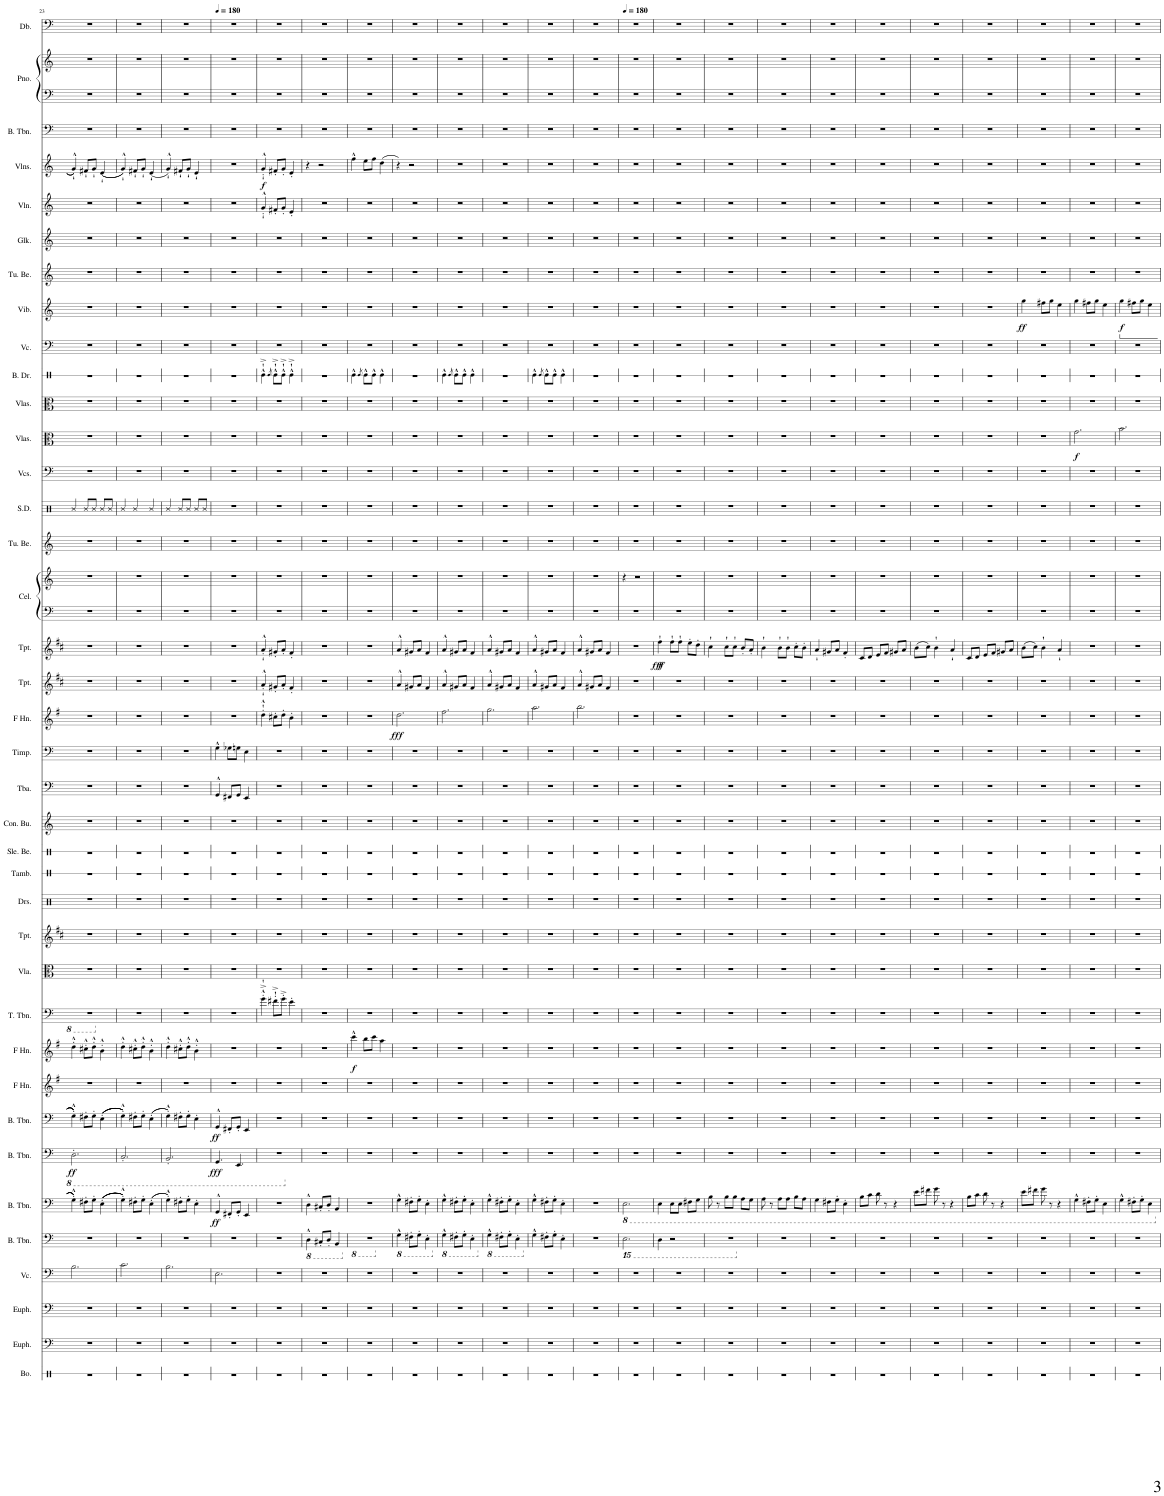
**kern	**kern	**kern	**kern	**kern	**kern	**dynam	**kern	**dynam	**kern	**dynam	**kern	**kern	**dynam	**kern	**kern	**kern	**kern	**kern	**kern	**kern	**kern	**kern	**kern	**dynam	**kern	**kern	**dynam	**kern	**kern	**kern	**kern	**kern	**kern	**dynam	**kern	**kern	**kern	**kern	**dynam	**kern	**kern	**kern	**kern	**dynam	**kern	**kern	**kern	**kern
*part38	*part37	*part36	*part35	*part34	*part33	*part33	*part32	*part32	*part31	*part31	*part30	*part29	*part29	*part28	*part27	*part26	*part25	*part24	*part23	*part22	*part21	*part20	*part19	*part19	*part18	*part17	*part17	*part16	*part16	*part15	*part14	*part13	*part12	*part12	*part11	*part10	*part9	*part8	*part8	*part7	*part6	*part5	*part4	*part4	*part3	*part2	*part2	*part1
*staff40	*staff39	*staff38	*staff37	*staff36	*staff35	*staff35	*staff34	*staff34	*staff33	*staff33	*staff32	*staff31	*staff31	*staff30	*staff29	*staff28	*staff27	*staff26	*staff25	*staff24	*staff23	*staff22	*staff21	*staff21	*staff20	*staff19	*staff19	*staff18	*staff17	*staff16	*staff15	*staff14	*staff13	*staff13	*staff12	*staff11	*staff10	*staff9	*staff9	*staff8	*staff7	*staff6	*staff5	*staff5	*staff4	*staff3	*staff2	*staff1
*I"Bongos	*I"Euphonium	*I"Euphonium	*I"Violoncello	*I"Bass Trombone	*I"Bass Trombone	*	*I"Bass Trombone	*	*I"Bass Trombone	*	*I"Horn in F	*I"Horn in F	*	*I"Tenor Trombone	*I"Viola	*I"Trumpet	*I"Drumset	*I"Tambourine	*I"Sleigh Bells	*I"Contrabass Bugle	*I"Tuba	*I"Timpani	*I"Horn in F	*	*I"Trumpet	*I"Trumpet	*	*I"Celesta	*	*I"Tubular Bells	*I"Snare Drum	*I"Violoncellos	*I"Violas	*	*I"Violas	*I"Bass Drum	*I"Violoncello	*I"Vibraphone	*	*I"Tubular Bells	*I"Glockenspiel	*I"Violin	*I"Violins	*	*I"Bass Trombone	*I"Grand Piano	*	*I"Double Bass
*I'Bo.	*I'Euph.	*I'Euph.	*I'Vc.	*I'B. Tbn.	*I'B. Tbn.	*	*I'B. Tbn.	*	*I'B. Tbn.	*	*	*	*	*I'T. Tbn.	*I'Vla.	*I'Tpt.	*I'Drs.	*I'Tamb.	*I'Sle. Be.	*I'Con. Bu.	*I'Tba.	*I'Timp.	*	*	*I'Tpt.	*I'Tpt.	*	*I'Cel.	*	*I'Tu. Be.	*I'S.D.	*I'Vcs.	*I'Vlas.	*	*I'Vlas.	*I'B. Dr.	*I'Vc.	*I'Vib.	*	*I'Tu. Be.	*I'Glk.	*I'Vln.	*I'Vlns.	*	*I'B. Tbn.	*I'Pno.	*	*I'Db.
!!LO:PB:g=z
*clefX	*clefF4	*clefF4	*clefF4	*clefF4	*clefF4	*	*clefF4	*	*clefF4	*	*clefG2	*clefG2	*	*clefF4	*clefC3	*clefG2	*clefX	*clefX	*clefX	*clefG2	*clefF4	*clefF4	*clefG2	*	*clefG2	*clefG2	*	*clefF4	*clefG2	*clefG2	*clefX	*clefF4	*clefC3	*	*clefC3	*clefX	*clefF4	*clefG2	*	*clefG2	*clefG2	*clefG2	*clefG2	*	*clefF4	*clefF4	*clefG2	*clefF4
*	*	*	*	*	*	*	*	*	*	*	*Trd4c7	*Trd4c7	*	*	*	*Trd1c2	*	*	*	*Trd14c24	*	*	*Trd4c7	*	*Trd1c2	*Trd1c2	*	*Trd-7c-12	*Trd-7c-12	*	*	*	*	*	*	*	*	*	*	*	*Trd-14c-24	*	*	*	*	*	*	*Trd7c12
*k[]	*k[]	*k[]	*k[]	*k[]	*k[]	*	*k[]	*	*k[]	*	*k[f#]	*k[f#]	*	*k[]	*k[]	*k[f#c#]	*k[]	*k[]	*k[]	*k[]	*k[]	*k[]	*k[f#]	*	*k[f#c#]	*k[f#c#]	*	*k[]	*k[]	*k[]	*k[]	*k[]	*k[]	*	*k[]	*k[]	*k[]	*k[]	*	*k[]	*k[]	*k[]	*k[]	*	*k[]	*k[]	*k[]	*k[]
*M3/4	*M3/4	*M3/4	*M3/4	*M3/4	*M3/4	*	*M3/4	*	*M3/4	*	*M3/4	*M3/4	*	*M3/4	*M3/4	*M3/4	*M3/4	*M3/4	*M3/4	*M3/4	*M3/4	*M3/4	*M3/4	*	*M3/4	*M3/4	*	*M3/4	*M3/4	*M3/4	*M3/4	*M3/4	*M3/4	*	*M3/4	*M3/4	*M3/4	*M3/4	*	*M3/4	*M3/4	*M3/4	*M3/4	*	*M3/4	*M3/4	*M3/4	*M3/4
=23	=23	=23	=23	=23	=23	=23	=23	=23	=23	=23	=23	=23	=23	=23	=23	=23	=23	=23	=23	=23	=23	=23	=23	=23	=23	=23	=23	=23	=23	=23	=23	=23	=23	=23	=23	=23	=23	=23	=23	=23	=23	=23	=23	=23	=23	=23	=23	=23
!	!	!	!	!	!	!	!	!LO:DY:b	!	!	!	!	!	!	!	!	!	!	!	!	!	!	!	!	!	!	!	!	!	!	!	!	!	!	!	!	!	!	!	!	!	!	!	!	!	!	!	!
2.r	2.r	2.r	2.B\	2.r	4G'^^\	.	2.D'\	ff	4G'^^\	.	2.r	4dd'^^\	.	2.r	2.r	2.r	2.r	2.r	2.r	2.r	2.r	2.r	2.r	.	2.r	2.r	.	2.r	2.r	2.r	4R/	2.r	2.r	.	2.r	2.r	2.r	2.r	.	2.r	2.r	2.r	4g^^`/	.	2.r	2.r	2.r	2.r
.	.	.	.	.	8F#X'\L	.	.	.	8F#X'\L	.	.	8cc#X'^^\L	.	.	.	.	.	.	.	.	.	.	.	.	.	.	.	.	.	.	8R/L	.	.	.	.	.	.	.	.	.	.	.	8f#X`/L	.	.	.	.	.
.	.	.	.	.	8G'\J	.	.	.	8G'\J	.	.	8dd'^^\J	.	.	.	.	.	.	.	.	.	.	.	.	.	.	.	.	.	.	8R/J	.	.	.	.	.	.	.	.	.	.	.	8g`/J	.	.	.	.	.
.	.	.	.	.	((((4E'\	.	.	.	((((4E'\	.	.	4b'^^\	.	.	.	.	.	.	.	.	.	.	.	.	.	.	.	.	.	.	8R/L	.	.	.	.	.	.	.	.	.	.	.	((4e`/	.	.	.	.	.
.	.	.	.	.	.	.	.	.	.	.	.	.	.	.	.	.	.	.	.	.	.	.	.	.	.	.	.	.	.	.	8R/J	.	.	.	.	.	.	.	.	.	.	.	.	.	.	.	.	.
=24	=24	=24	=24	=24	=24	=24	=24	=24	=24	=24	=24	=24	=24	=24	=24	=24	=24	=24	=24	=24	=24	=24	=24	=24	=24	=24	=24	=24	=24	=24	=24	=24	=24	=24	=24	=24	=24	=24	=24	=24	=24	=24	=24	=24	=24	=24	=24	=24
2.r	2.r	2.r	2.c\	2.r	4G'^^\))))	.	2.C'/	.	4G'^^\))))	.	2.r	4dd'^^\	.	2.r	2.r	2.r	2.r	2.r	2.r	2.r	2.r	2.r	2.r	.	2.r	2.r	.	2.r	2.r	2.r	4R/	2.r	2.r	.	2.r	2.r	2.r	2.r	.	2.r	2.r	2.r	4g^^`/))	.	2.r	2.r	2.r	2.r
.	.	.	.	.	8F#X'\L	.	.	.	8F#X'\L	.	.	8cc#X'^^\L	.	.	.	.	.	.	.	.	.	.	.	.	.	.	.	.	.	.	4R/	.	.	.	.	.	.	.	.	.	.	.	8f#X`/L	.	.	.	.	.
.	.	.	.	.	8G'\J	.	.	.	8G'\J	.	.	8dd'^^\J	.	.	.	.	.	.	.	.	.	.	.	.	.	.	.	.	.	.	.	.	.	.	.	.	.	.	.	.	.	.	8g`/J	.	.	.	.	.
.	.	.	.	.	((4E'\	.	.	.	((4E'\	.	.	4b'^^\	.	.	.	.	.	.	.	.	.	.	.	.	.	.	.	.	.	.	4R/	.	.	.	.	.	.	.	.	.	.	.	(4e`/	.	.	.	.	.
=25	=25	=25	=25	=25	=25	=25	=25	=25	=25	=25	=25	=25	=25	=25	=25	=25	=25	=25	=25	=25	=25	=25	=25	=25	=25	=25	=25	=25	=25	=25	=25	=25	=25	=25	=25	=25	=25	=25	=25	=25	=25	=25	=25	=25	=25	=25	=25	=25
2.r	2.r	2.r	2.B\	2.r	4G'^^\))	.	2.BB'/	.	4G'^^\))	.	2.r	4dd'^^\	.	2.r	2.r	2.r	2.r	2.r	2.r	2.r	2.r	2.r	2.r	.	2.r	2.r	.	2.r	2.r	2.r	4R/	2.r	2.r	.	2.r	2.r	2.r	2.r	.	2.r	2.r	2.r	4g^^`/)	.	2.r	2.r	2.r	2.r
.	.	.	.	.	8F#X'\L	.	.	.	8F#X'\L	.	.	8cc#X'^^\L	.	.	.	.	.	.	.	.	.	.	.	.	.	.	.	.	.	.	8R/L	.	.	.	.	.	.	.	.	.	.	.	8f#X`/L	.	.	.	.	.
.	.	.	.	.	8G'\J	.	.	.	8G'\J	.	.	8dd'^^\J	.	.	.	.	.	.	.	.	.	.	.	.	.	.	.	.	.	.	8R/J	.	.	.	.	.	.	.	.	.	.	.	8g`/J	.	.	.	.	.
.	.	.	.	.	4E'\	.	.	.	4E'\	.	.	4b'^^\	.	.	.	.	.	.	.	.	.	.	.	.	.	.	.	.	.	.	8R/L	.	.	.	.	.	.	.	.	.	.	.	4e`/	.	.	.	.	.
.	.	.	.	.	.	.	.	.	.	.	.	.	.	.	.	.	.	.	.	.	.	.	.	.	.	.	.	.	.	.	8R/J	.	.	.	.	.	.	.	.	.	.	.	.	.	.	.	.	.
=26	=26	=26	=26	=26	=26	=26	=26	=26	=26	=26	=26	=26	=26	=26	=26	=26	=26	=26	=26	=26	=26	=26	=26	=26	=26	=26	=26	=26	=26	=26	=26	=26	=26	=26	=26	=26	=26	=26	=26	=26	=26	=26	=26	=26	=26	=26	=26	=26
*	*	*	*	*	*	*	*	*	*	*	*	*	*	*	*	*	*	*	*	*	*	*	*	*	*	*	*	*	*	*	*	*	*	*	*	*	*	*	*	*	*	*	*	*	*	*	*	*MM180
!	!	!	!	!	!	!LO:DY:b	!	!LO:DY:b	!	!LO:DY:b	!	!	!	!	!	!	!	!	!	!	!	!	!	!	!	!	!	!	!	!	!	!	!	!	!	!	!	!	!	!	!	!	!	!	!	!	!	!
2.r	2.r	2.r	2.E\	2.r	4GG^^/	ff	4.GG/	fff	4GG^^/	ff	2.r	2.r	.	2.r	2.r	2.r	2.r	2.r	2.r	2.r	4GG^^/	4G^^\	2.r	.	2.r	2.r	.	2.r	2.r	2.r	2.r	2.r	2.r	.	2.r	2.r	2.r	2.r	.	2.r	2.r	2.r	2.r	.	2.r	2.r	2.r	2.r
.	.	.	.	.	8FF#X'/L	.	.	.	8FF#X'/L	.	.	.	.	.	.	.	.	.	.	.	8FF#X/L	8G-X\L	.	.	.	.	.	.	.	.	.	.	.	.	.	.	.	.	.	.	.	.	.	.	.	.	.	.
.	.	.	.	.	8GG'/J	.	4.EE/	.	8GG'/J	.	.	.	.	.	.	.	.	.	.	.	8GG/J	8Gn\J	.	.	.	.	.	.	.	.	.	.	.	.	.	.	.	.	.	.	.	.	.	.	.	.	.	.
.	.	.	.	.	4EE/	.	.	.	4EE/	.	.	.	.	.	.	.	.	.	.	.	4EE/	4E\	.	.	.	.	.	.	.	.	.	.	.	.	.	.	.	.	.	.	.	.	.	.	.	.	.	.
=27	=27	=27	=27	=27	=27	=27	=27	=27	=27	=27	=27	=27	=27	=27	=27	=27	=27	=27	=27	=27	=27	=27	=27	=27	=27	=27	=27	=27	=27	=27	=27	=27	=27	=27	=27	=27	=27	=27	=27	=27	=27	=27	=27	=27	=27	=27	=27	=27
!	!	!	!	!	!	!	!	!	!	!	!	!	!	!	!	!	!	!	!	!	!	!	!	!	!	!	!	!	!	!	!	!	!	!	!	!	!	!	!	!	!	!	!	!LO:DY:b	!	!	!	!
2.r	2.r	2.r	2.r	2.r	2.r	.	2.r	.	2.r	.	2.r	2.r	.	4g'^^^`\	2.r	2.r	2.r	2.r	2.r	2.r	2.r	2.r	4dd'`^^\	.	4a'`^^/	4a'`^^/	.	2.r	2.r	2.r	2.r	2.r	2.r	.	2.r	4Re^^`^\	2.r	2.r	.	2.r	2.r	4g'`^^/	4g'`^^/	f	2.r	2.r	2.r	2.r
.	.	.	.	.	.	.	.	.	.	.	.	.	.	.	.	.	.	.	.	.	.	.	.	.	.	.	.	.	.	.	.	.	.	.	.	8qRe/	.	.	.	.	.	.	.	.	.	.	.	.
.	.	.	.	.	.	.	.	.	.	.	.	.	.	8f#X'`^\L	.	.	.	.	.	.	.	.	8cc#X'\L	.	8g#X'/L	8g#X'/L	.	.	.	.	.	.	.	.	.	8Re^^`^\L	.	.	.	.	.	8f#X'/L	8f#X'/L	.	.	.	.	.
.	.	.	.	.	.	.	.	.	.	.	.	.	.	8g'^\J	.	.	.	.	.	.	.	.	8dd'\J	.	8a'/J	8a'/J	.	.	.	.	.	.	.	.	.	8Re^^`^\J	.	.	.	.	.	8g'/J	8g'/J	.	.	.	.	.
.	.	.	.	.	.	.	.	.	.	.	.	.	.	4e'\	.	.	.	.	.	.	.	.	4b'\	.	4f#'/	4f#'/	.	.	.	.	.	.	.	.	.	4Re^^`^\	.	.	.	.	.	4e'/	4e'/	.	.	.	.	.
=28	=28	=28	=28	=28	=28	=28	=28	=28	=28	=28	=28	=28	=28	=28	=28	=28	=28	=28	=28	=28	=28	=28	=28	=28	=28	=28	=28	=28	=28	=28	=28	=28	=28	=28	=28	=28	=28	=28	=28	=28	=28	=28	=28	=28	=28	=28	=28	=28
*	*	*	*	*8ba	*	*	*	*	*	*	*	*	*	*	*	*	*	*	*	*	*	*	*	*	*	*	*	*	*	*	*	*	*	*	*	*	*	*	*	*	*	*	*	*	*	*	*	*
2.r	2.r	2.r	2.r	4DD^^\	4D^^\	.	2.r	.	2.r	.	2.r	2.r	.	2.r	2.r	2.r	2.r	2.r	2.r	2.r	2.r	2.r	2.r	.	2.r	2.r	.	2.r	2.r	2.r	2.r	2.r	2.r	.	2.r	2.r	2.r	2.r	.	2.r	2.r	2.r	4r	.	2.r	2.r	2.r	2.r
.	.	.	.	8CC#X'/L	8C#X'/L	.	.	.	.	.	.	.	.	.	.	.	.	.	.	.	.	.	.	.	.	.	.	.	.	.	.	.	.	.	.	.	.	.	.	.	.	.	2r	.	.	.	.	.
.	.	.	.	8DD'/J	8D'/J	.	.	.	.	.	.	.	.	.	.	.	.	.	.	.	.	.	.	.	.	.	.	.	.	.	.	.	.	.	.	.	.	.	.	.	.	.	.	.	.	.	.	.
.	.	.	.	4BBB/	4BB/	.	.	.	.	.	.	.	.	.	.	.	.	.	.	.	.	.	.	.	.	.	.	.	.	.	.	.	.	.	.	.	.	.	.	.	.	.	.	.	.	.	.	.
=29	=29	=29	=29	=29	=29	=29	=29	=29	=29	=29	=29	=29	=29	=29	=29	=29	=29	=29	=29	=29	=29	=29	=29	=29	=29	=29	=29	=29	=29	=29	=29	=29	=29	=29	=29	=29	=29	=29	=29	=29	=29	=29	=29	=29	=29	=29	=29	=29
*	*	*	*	*X8ba	*	*	*	*	*	*	*	*	*	*	*	*	*	*	*	*	*	*	*	*	*	*	*	*	*	*	*	*	*	*	*	*	*	*	*	*	*	*	*	*	*	*	*	*
*	*	*	*	*8ba	*	*	*	*	*	*	*	*	*	*	*	*	*	*	*	*	*	*	*	*	*	*	*	*	*	*	*	*	*	*	*	*	*	*	*	*	*	*	*	*	*	*	*	*
!	!	!	!	!	!	!	!	!	!	!	!	!	!LO:DY:b	!	!	!	!	!	!	!	!	!	!	!	!	!	!	!	!	!	!	!	!	!	!	!	!	!	!	!	!	!	!	!	!	!	!	!
2.r	2.r	2.r	2.r	2.r	2.r	.	2.r	.	2.r	.	2.r	4ccc^^\	f	2.r	2.r	2.r	2.r	2.r	2.r	2.r	2.r	2.r	2.r	.	2.r	2.r	.	2.r	2.r	2.r	2.r	2.r	2.r	.	2.r	4Re^^\	2.r	2.r	.	2.r	2.r	2.r	4ff^^\	.	2.r	2.r	2.r	2.r
.	.	.	.	.	.	.	.	.	.	.	.	.	.	.	.	.	.	.	.	.	.	.	.	.	.	.	.	.	.	.	.	.	.	.	.	8qRe/	.	.	.	.	.	.	.	.	.	.	.	.
.	.	.	.	.	.	.	.	.	.	.	.	8bb\L	.	.	.	.	.	.	.	.	.	.	.	.	.	.	.	.	.	.	.	.	.	.	.	8Re^^\L	.	.	.	.	.	.	8ee\L	.	.	.	.	.
.	.	.	.	.	.	.	.	.	.	.	.	8ccc\J	.	.	.	.	.	.	.	.	.	.	.	.	.	.	.	.	.	.	.	.	.	.	.	8Re^^\J	.	.	.	.	.	.	8ff\J	.	.	.	.	.
.	.	.	.	.	.	.	.	.	.	.	.	4aa\	.	.	.	.	.	.	.	.	.	.	.	.	.	.	.	.	.	.	.	.	.	.	.	4Re^^\	.	.	.	.	.	.	(4dd\	.	.	.	.	.
=30	=30	=30	=30	=30	=30	=30	=30	=30	=30	=30	=30	=30	=30	=30	=30	=30	=30	=30	=30	=30	=30	=30	=30	=30	=30	=30	=30	=30	=30	=30	=30	=30	=30	=30	=30	=30	=30	=30	=30	=30	=30	=30	=30	=30	=30	=30	=30	=30
*	*	*	*	*X8ba	*	*	*	*	*	*	*	*	*	*	*	*	*	*	*	*	*	*	*	*	*	*	*	*	*	*	*	*	*	*	*	*	*	*	*	*	*	*	*	*	*	*	*	*
*	*	*	*	*8ba	*	*	*	*	*	*	*	*	*	*	*	*	*	*	*	*	*	*	*	*	*	*	*	*	*	*	*	*	*	*	*	*	*	*	*	*	*	*	*	*	*	*	*	*
!	!	!	!	!	!	!	!	!	!	!	!	!	!	!	!	!	!	!	!	!	!	!	!	!LO:DY:b	!	!	!	!	!	!	!	!	!	!	!	!	!	!	!	!	!	!	!	!	!	!	!	!
2.r	2.r	2.r	2.r	4GG^^\	4G^^\	.	2.r	.	2.r	.	2.r	2.r	.	2.r	2.r	2.r	2.r	2.r	2.r	2.r	2.r	2.r	2.dd\	fff	4a^^/	4a^^/	.	2.r	2.r	2.r	2.r	2.r	2.r	.	2.r	2.r	2.r	2.r	.	2.r	2.r	2.r	4r)	.	2.r	2.r	2.r	2.r
.	.	.	.	8FF#X'\L	8F#X'\L	.	.	.	.	.	.	.	.	.	.	.	.	.	.	.	.	.	.	.	8g#X/L	8g#X/L	.	.	.	.	.	.	.	.	.	.	.	.	.	.	.	.	2r	.	.	.	.	.
.	.	.	.	8GG'\J	8G'\J	.	.	.	.	.	.	.	.	.	.	.	.	.	.	.	.	.	.	.	8a/J	8a/J	.	.	.	.	.	.	.	.	.	.	.	.	.	.	.	.	.	.	.	.	.	.
.	.	.	.	4EE'\	4E'\	.	.	.	.	.	.	.	.	.	.	.	.	.	.	.	.	.	.	.	4f#/	4f#/	.	.	.	.	.	.	.	.	.	.	.	.	.	.	.	.	.	.	.	.	.	.
=31	=31	=31	=31	=31	=31	=31	=31	=31	=31	=31	=31	=31	=31	=31	=31	=31	=31	=31	=31	=31	=31	=31	=31	=31	=31	=31	=31	=31	=31	=31	=31	=31	=31	=31	=31	=31	=31	=31	=31	=31	=31	=31	=31	=31	=31	=31	=31	=31
*	*	*	*	*X8ba	*	*	*	*	*	*	*	*	*	*	*	*	*	*	*	*	*	*	*	*	*	*	*	*	*	*	*	*	*	*	*	*	*	*	*	*	*	*	*	*	*	*	*	*
*	*	*	*	*8ba	*	*	*	*	*	*	*	*	*	*	*	*	*	*	*	*	*	*	*	*	*	*	*	*	*	*	*	*	*	*	*	*	*	*	*	*	*	*	*	*	*	*	*	*
2.r	2.r	2.r	2.r	4GG^^\	4G^^\	.	2.r	.	2.r	.	2.r	2.r	.	2.r	2.r	2.r	2.r	2.r	2.r	2.r	2.r	2.r	2.ff#\	.	4a^^/	4a^^/	.	2.r	2.r	2.r	2.r	2.r	2.r	.	2.r	4Re^^\	2.r	2.r	.	2.r	2.r	2.r	2.r	.	2.r	2.r	2.r	2.r
.	.	.	.	.	.	.	.	.	.	.	.	.	.	.	.	.	.	.	.	.	.	.	.	.	.	.	.	.	.	.	.	.	.	.	.	8qRe/	.	.	.	.	.	.	.	.	.	.	.	.
.	.	.	.	8FF#X'\L	8F#X'\L	.	.	.	.	.	.	.	.	.	.	.	.	.	.	.	.	.	.	.	8g#X/L	8g#X/L	.	.	.	.	.	.	.	.	.	8Re^^\L	.	.	.	.	.	.	.	.	.	.	.	.
.	.	.	.	8GG'\J	8G'\J	.	.	.	.	.	.	.	.	.	.	.	.	.	.	.	.	.	.	.	8a/J	8a/J	.	.	.	.	.	.	.	.	.	8Re^^\J	.	.	.	.	.	.	.	.	.	.	.	.
.	.	.	.	4EE'\	4E'\	.	.	.	.	.	.	.	.	.	.	.	.	.	.	.	.	.	.	.	4f#/	4f#/	.	.	.	.	.	.	.	.	.	4Re^^\	.	.	.	.	.	.	.	.	.	.	.	.
=32	=32	=32	=32	=32	=32	=32	=32	=32	=32	=32	=32	=32	=32	=32	=32	=32	=32	=32	=32	=32	=32	=32	=32	=32	=32	=32	=32	=32	=32	=32	=32	=32	=32	=32	=32	=32	=32	=32	=32	=32	=32	=32	=32	=32	=32	=32	=32	=32
*	*	*	*	*X8ba	*	*	*	*	*	*	*	*	*	*	*	*	*	*	*	*	*	*	*	*	*	*	*	*	*	*	*	*	*	*	*	*	*	*	*	*	*	*	*	*	*	*	*	*
*	*	*	*	*8ba	*	*	*	*	*	*	*	*	*	*	*	*	*	*	*	*	*	*	*	*	*	*	*	*	*	*	*	*	*	*	*	*	*	*	*	*	*	*	*	*	*	*	*	*
2.r	2.r	2.r	2.r	4GG^^\	4G^^\	.	2.r	.	2.r	.	2.r	2.r	.	2.r	2.r	2.r	2.r	2.r	2.r	2.r	2.r	2.r	2.gg\	.	4a^^/	4a^^/	.	2.r	2.r	2.r	2.r	2.r	2.r	.	2.r	2.r	2.r	2.r	.	2.r	2.r	2.r	2.r	.	2.r	2.r	2.r	2.r
.	.	.	.	8FF#X'\L	8F#X'\L	.	.	.	.	.	.	.	.	.	.	.	.	.	.	.	.	.	.	.	8g#X/L	8g#X/L	.	.	.	.	.	.	.	.	.	.	.	.	.	.	.	.	.	.	.	.	.	.
.	.	.	.	8GG'\J	8G'\J	.	.	.	.	.	.	.	.	.	.	.	.	.	.	.	.	.	.	.	8a/J	8a/J	.	.	.	.	.	.	.	.	.	.	.	.	.	.	.	.	.	.	.	.	.	.
.	.	.	.	4EE'\	4E'\	.	.	.	.	.	.	.	.	.	.	.	.	.	.	.	.	.	.	.	4f#/	4f#/	.	.	.	.	.	.	.	.	.	.	.	.	.	.	.	.	.	.	.	.	.	.
=33	=33	=33	=33	=33	=33	=33	=33	=33	=33	=33	=33	=33	=33	=33	=33	=33	=33	=33	=33	=33	=33	=33	=33	=33	=33	=33	=33	=33	=33	=33	=33	=33	=33	=33	=33	=33	=33	=33	=33	=33	=33	=33	=33	=33	=33	=33	=33	=33
*	*	*	*	*X8ba	*	*	*	*	*	*	*	*	*	*	*	*	*	*	*	*	*	*	*	*	*	*	*	*	*	*	*	*	*	*	*	*	*	*	*	*	*	*	*	*	*	*	*	*
2.r	2.r	2.r	2.r	4G^^\	4G^^\	.	2.r	.	2.r	.	2.r	2.r	.	2.r	2.r	2.r	2.r	2.r	2.r	2.r	2.r	2.r	2.aa\	.	4a^^/	4a^^/	.	2.r	2.r	2.r	2.r	2.r	2.r	.	2.r	4Re^^\	2.r	2.r	.	2.r	2.r	2.r	2.r	.	2.r	2.r	2.r	2.r
.	.	.	.	.	.	.	.	.	.	.	.	.	.	.	.	.	.	.	.	.	.	.	.	.	.	.	.	.	.	.	.	.	.	.	.	8qRe/	.	.	.	.	.	.	.	.	.	.	.	.
.	.	.	.	8F#X'\L	8F#X'\L	.	.	.	.	.	.	.	.	.	.	.	.	.	.	.	.	.	.	.	8g#X/L	8g#X/L	.	.	.	.	.	.	.	.	.	8Re^^\L	.	.	.	.	.	.	.	.	.	.	.	.
.	.	.	.	8G'\J	8G'\J	.	.	.	.	.	.	.	.	.	.	.	.	.	.	.	.	.	.	.	8a/J	8a/J	.	.	.	.	.	.	.	.	.	8Re^^\J	.	.	.	.	.	.	.	.	.	.	.	.
.	.	.	.	4E'\	4E'\	.	.	.	.	.	.	.	.	.	.	.	.	.	.	.	.	.	.	.	4f#/	4f#/	.	.	.	.	.	.	.	.	.	4Re^^\	.	.	.	.	.	.	.	.	.	.	.	.
=34	=34	=34	=34	=34	=34	=34	=34	=34	=34	=34	=34	=34	=34	=34	=34	=34	=34	=34	=34	=34	=34	=34	=34	=34	=34	=34	=34	=34	=34	=34	=34	=34	=34	=34	=34	=34	=34	=34	=34	=34	=34	=34	=34	=34	=34	=34	=34	=34
2.r	2.r	2.r	2.r	2.r	2.r	.	2.r	.	2.r	.	2.r	2.r	.	2.r	2.r	2.r	2.r	2.r	2.r	2.r	2.r	2.r	2.bb\	.	4a^^/	4a^^/	.	2.r	2.r	2.r	2.r	2.r	2.r	.	2.r	2.r	2.r	2.r	.	2.r	2.r	2.r	2.r	.	2.r	2.r	2.r	2.r
.	.	.	.	.	.	.	.	.	.	.	.	.	.	.	.	.	.	.	.	.	.	.	.	.	8g#X/L	8g#X/L	.	.	.	.	.	.	.	.	.	.	.	.	.	.	.	.	.	.	.	.	.	.
.	.	.	.	.	.	.	.	.	.	.	.	.	.	.	.	.	.	.	.	.	.	.	.	.	8a/J	8a/J	.	.	.	.	.	.	.	.	.	.	.	.	.	.	.	.	.	.	.	.	.	.
.	.	.	.	.	.	.	.	.	.	.	.	.	.	.	.	.	.	.	.	.	.	.	.	.	4f#/	4f#/	.	.	.	.	.	.	.	.	.	.	.	.	.	.	.	.	.	.	.	.	.	.
=35	=35	=35	=35	=35	=35	=35	=35	=35	=35	=35	=35	=35	=35	=35	=35	=35	=35	=35	=35	=35	=35	=35	=35	=35	=35	=35	=35	=35	=35	=35	=35	=35	=35	=35	=35	=35	=35	=35	=35	=35	=35	=35	=35	=35	=35	=35	=35	=35
*	*	*	*	*15ba	*	*	*	*	*	*	*	*	*	*	*	*	*	*	*	*	*	*	*	*	*	*	*	*	*	*	*	*	*	*	*	*	*	*	*	*	*	*	*	*	*	*	*	*
*	*	*	*	*	*8ba	*	*	*	*	*	*	*	*	*	*	*	*	*	*	*	*	*	*	*	*	*	*	*	*	*	*	*	*	*	*	*	*	*	*	*	*	*	*	*	*	*	*	*
*	*	*	*	*	*	*	*	*	*	*	*	*	*	*	*	*	*	*	*	*	*	*	*	*	*	*	*	*	*	*	*	*	*	*	*	*	*	*	*	*	*	*	*	*	*	*	*	*MM180
2.r	2.r	2.r	2.r	2.EEE\	2.EE\	.	2.r	.	2.r	.	2.r	2.r	.	2.r	2.r	2.r	2.r	2.r	2.r	2.r	2.r	2.r	2.r	.	2.r	2.r	.	2.r	4r	2.r	2.r	2.r	2.r	.	2.r	2.r	2.r	2.r	.	2.r	2.r	2.r	2.r	.	2.r	2.r	2.r	2.r
.	.	.	.	.	.	.	.	.	.	.	.	.	.	.	.	.	.	.	.	.	.	.	.	.	.	.	.	.	2r	.	.	.	.	.	.	.	.	.	.	.	.	.	.	.	.	.	.	.
=36	=36	=36	=36	=36	=36	=36	=36	=36	=36	=36	=36	=36	=36	=36	=36	=36	=36	=36	=36	=36	=36	=36	=36	=36	=36	=36	=36	=36	=36	=36	=36	=36	=36	=36	=36	=36	=36	=36	=36	=36	=36	=36	=36	=36	=36	=36	=36	=36
!	!	!	!	!	!	!	!	!	!	!	!	!	!	!	!	!	!	!	!	!	!	!	!	!	!	!	!LO:DY:b	!	!	!	!	!	!	!	!	!	!	!	!	!	!	!	!	!	!	!	!	!
!	!	!	!	!	!	!	!	!	!	!	!	!	!	!	!	!	!	!	!	!	!	!	!	!	!	!	!LO:DY:n=1:b	!	!	!	!	!	!	!	!	!	!	!	!	!	!	!	!	!	!	!	!	!
2.r	2.r	2.r	2.r	4DDD\	4EE\	.	2.r	.	2.r	.	2.r	2.r	.	2.r	2.r	2.r	2.r	2.r	2.r	2.r	2.r	2.r	2.r	.	2.r	4ff#`\	f fff	2.r	2.r	2.r	2.r	2.r	2.r	.	2.r	2.r	2.r	2.r	.	2.r	2.r	2.r	2.r	.	2.r	2.r	2.r	2.r
.	.	.	.	2r	8EE\L	.	.	.	.	.	.	.	.	.	.	.	.	.	.	.	.	.	.	.	.	8ff#`\L	.	.	.	.	.	.	.	.	.	.	.	.	.	.	.	.	.	.	.	.	.	.
.	.	.	.	.	8EE\J	.	.	.	.	.	.	.	.	.	.	.	.	.	.	.	.	.	.	.	.	8ff#`\J	.	.	.	.	.	.	.	.	.	.	.	.	.	.	.	.	.	.	.	.	.	.
.	.	.	.	.	8FF#X\L	.	.	.	.	.	.	.	.	.	.	.	.	.	.	.	.	.	.	.	.	8ee'\L	.	.	.	.	.	.	.	.	.	.	.	.	.	.	.	.	.	.	.	.	.	.
.	.	.	.	.	8GG\J	.	.	.	.	.	.	.	.	.	.	.	.	.	.	.	.	.	.	.	.	8dd'\J	.	.	.	.	.	.	.	.	.	.	.	.	.	.	.	.	.	.	.	.	.	.
=37	=37	=37	=37	=37	=37	=37	=37	=37	=37	=37	=37	=37	=37	=37	=37	=37	=37	=37	=37	=37	=37	=37	=37	=37	=37	=37	=37	=37	=37	=37	=37	=37	=37	=37	=37	=37	=37	=37	=37	=37	=37	=37	=37	=37	=37	=37	=37	=37
2.r	2.r	2.r	2.r	2.r	8BB\	.	2.r	.	2.r	.	2.r	2.r	.	2.r	2.r	2.r	2.r	2.r	2.r	2.r	2.r	2.r	2.r	.	2.r	4cc#`\	.	2.r	2.r	2.r	2.r	2.r	2.r	.	2.r	2.r	2.r	2.r	.	2.r	2.r	2.r	2.r	.	2.r	2.r	2.r	2.r
.	.	.	.	.	8r	.	.	.	.	.	.	.	.	.	.	.	.	.	.	.	.	.	.	.	.	.	.	.	.	.	.	.	.	.	.	.	.	.	.	.	.	.	.	.	.	.	.	.
.	.	.	.	.	8BB\L	.	.	.	.	.	.	.	.	.	.	.	.	.	.	.	.	.	.	.	.	8cc#`\L	.	.	.	.	.	.	.	.	.	.	.	.	.	.	.	.	.	.	.	.	.	.
.	.	.	.	.	8BB\J	.	.	.	.	.	.	.	.	.	.	.	.	.	.	.	.	.	.	.	.	8cc#`\J	.	.	.	.	.	.	.	.	.	.	.	.	.	.	.	.	.	.	.	.	.	.
.	.	.	.	.	8AA\L	.	.	.	.	.	.	.	.	.	.	.	.	.	.	.	.	.	.	.	.	8b'/L	.	.	.	.	.	.	.	.	.	.	.	.	.	.	.	.	.	.	.	.	.	.
.	.	.	.	.	8GG\J	.	.	.	.	.	.	.	.	.	.	.	.	.	.	.	.	.	.	.	.	8a'/J	.	.	.	.	.	.	.	.	.	.	.	.	.	.	.	.	.	.	.	.	.	.
=38	=38	=38	=38	=38	=38	=38	=38	=38	=38	=38	=38	=38	=38	=38	=38	=38	=38	=38	=38	=38	=38	=38	=38	=38	=38	=38	=38	=38	=38	=38	=38	=38	=38	=38	=38	=38	=38	=38	=38	=38	=38	=38	=38	=38	=38	=38	=38	=38
*	*	*	*	*X15ba	*	*	*	*	*	*	*	*	*	*	*	*	*	*	*	*	*	*	*	*	*	*	*	*	*	*	*	*	*	*	*	*	*	*	*	*	*	*	*	*	*	*	*	*
2.r	2.r	2.r	2.r	2.r	8AA\	.	2.r	.	2.r	.	2.r	2.r	.	2.r	2.r	2.r	2.r	2.r	2.r	2.r	2.r	2.r	2.r	.	2.r	4b`\	.	2.r	2.r	2.r	2.r	2.r	2.r	.	2.r	2.r	2.r	2.r	.	2.r	2.r	2.r	2.r	.	2.r	2.r	2.r	2.r
.	.	.	.	.	8r	.	.	.	.	.	.	.	.	.	.	.	.	.	.	.	.	.	.	.	.	.	.	.	.	.	.	.	.	.	.	.	.	.	.	.	.	.	.	.	.	.	.	.
.	.	.	.	.	8AA\L	.	.	.	.	.	.	.	.	.	.	.	.	.	.	.	.	.	.	.	.	8b`\L	.	.	.	.	.	.	.	.	.	.	.	.	.	.	.	.	.	.	.	.	.	.
.	.	.	.	.	8AA\J	.	.	.	.	.	.	.	.	.	.	.	.	.	.	.	.	.	.	.	.	8b`\J	.	.	.	.	.	.	.	.	.	.	.	.	.	.	.	.	.	.	.	.	.	.
.	.	.	.	.	8BB\L	.	.	.	.	.	.	.	.	.	.	.	.	.	.	.	.	.	.	.	.	8cc#'\L	.	.	.	.	.	.	.	.	.	.	.	.	.	.	.	.	.	.	.	.	.	.
.	.	.	.	.	8AA\J	.	.	.	.	.	.	.	.	.	.	.	.	.	.	.	.	.	.	.	.	8b'\J	.	.	.	.	.	.	.	.	.	.	.	.	.	.	.	.	.	.	.	.	.	.
=39	=39	=39	=39	=39	=39	=39	=39	=39	=39	=39	=39	=39	=39	=39	=39	=39	=39	=39	=39	=39	=39	=39	=39	=39	=39	=39	=39	=39	=39	=39	=39	=39	=39	=39	=39	=39	=39	=39	=39	=39	=39	=39	=39	=39	=39	=39	=39	=39
2.r	2.r	2.r	2.r	2.r	4GG\	.	2.r	.	2.r	.	2.r	2.r	.	2.r	2.r	2.r	2.r	2.r	2.r	2.r	2.r	2.r	2.r	.	2.r	4a`/	.	2.r	2.r	2.r	2.r	2.r	2.r	.	2.r	2.r	2.r	2.r	.	2.r	2.r	2.r	2.r	.	2.r	2.r	2.r	2.r
.	.	.	.	.	8FF#X\L	.	.	.	.	.	.	.	.	.	.	.	.	.	.	.	.	.	.	.	.	8g#X/L	.	.	.	.	.	.	.	.	.	.	.	.	.	.	.	.	.	.	.	.	.	.
.	.	.	.	.	8GG'\J	.	.	.	.	.	.	.	.	.	.	.	.	.	.	.	.	.	.	.	.	8a/J	.	.	.	.	.	.	.	.	.	.	.	.	.	.	.	.	.	.	.	.	.	.
.	.	.	.	.	4EE'\	.	.	.	.	.	.	.	.	.	.	.	.	.	.	.	.	.	.	.	.	4f#'/	.	.	.	.	.	.	.	.	.	.	.	.	.	.	.	.	.	.	.	.	.	.
=40	=40	=40	=40	=40	=40	=40	=40	=40	=40	=40	=40	=40	=40	=40	=40	=40	=40	=40	=40	=40	=40	=40	=40	=40	=40	=40	=40	=40	=40	=40	=40	=40	=40	=40	=40	=40	=40	=40	=40	=40	=40	=40	=40	=40	=40	=40	=40	=40
2.r	2.r	2.r	2.r	2.r	8BB\L	.	2.r	.	2.r	.	2.r	2.r	.	2.r	2.r	2.r	2.r	2.r	2.r	2.r	2.r	2.r	2.r	.	2.r	8c#/L	.	2.r	2.r	2.r	2.r	2.r	2.r	.	2.r	2.r	2.r	2.r	.	2.r	2.r	2.r	2.r	.	2.r	2.r	2.r	2.r
.	.	.	.	.	8C\J	.	.	.	.	.	.	.	.	.	.	.	.	.	.	.	.	.	.	.	.	8d/J	.	.	.	.	.	.	.	.	.	.	.	.	.	.	.	.	.	.	.	.	.	.
.	.	.	.	.	8D\	.	.	.	.	.	.	.	.	.	.	.	.	.	.	.	.	.	.	.	.	8e/L	.	.	.	.	.	.	.	.	.	.	.	.	.	.	.	.	.	.	.	.	.	.
.	.	.	.	.	8r	.	.	.	.	.	.	.	.	.	.	.	.	.	.	.	.	.	.	.	.	8f#/J	.	.	.	.	.	.	.	.	.	.	.	.	.	.	.	.	.	.	.	.	.	.
.	.	.	.	.	4r	.	.	.	.	.	.	.	.	.	.	.	.	.	.	.	.	.	.	.	.	8g#X/L	.	.	.	.	.	.	.	.	.	.	.	.	.	.	.	.	.	.	.	.	.	.
.	.	.	.	.	.	.	.	.	.	.	.	.	.	.	.	.	.	.	.	.	.	.	.	.	.	8a/J	.	.	.	.	.	.	.	.	.	.	.	.	.	.	.	.	.	.	.	.	.	.
=41	=41	=41	=41	=41	=41	=41	=41	=41	=41	=41	=41	=41	=41	=41	=41	=41	=41	=41	=41	=41	=41	=41	=41	=41	=41	=41	=41	=41	=41	=41	=41	=41	=41	=41	=41	=41	=41	=41	=41	=41	=41	=41	=41	=41	=41	=41	=41	=41
2.r	2.r	2.r	2.r	2.r	8E\L	.	2.r	.	2.r	.	2.r	2.r	.	2.r	2.r	2.r	2.r	2.r	2.r	2.r	2.r	2.r	2.r	.	2.r	(8b\L	.	2.r	2.r	2.r	2.r	2.r	2.r	.	2.r	2.r	2.r	2.r	.	2.r	2.r	2.r	2.r	.	2.r	2.r	2.r	2.r
.	.	.	.	.	8F#X\J	.	.	.	.	.	.	.	.	.	.	.	.	.	.	.	.	.	.	.	.	8cc#\J)	.	.	.	.	.	.	.	.	.	.	.	.	.	.	.	.	.	.	.	.	.	.
.	.	.	.	.	8G\	.	.	.	.	.	.	.	.	.	.	.	.	.	.	.	.	.	.	.	.	4b`\	.	.	.	.	.	.	.	.	.	.	.	.	.	.	.	.	.	.	.	.	.	.
.	.	.	.	.	8r	.	.	.	.	.	.	.	.	.	.	.	.	.	.	.	.	.	.	.	.	.	.	.	.	.	.	.	.	.	.	.	.	.	.	.	.	.	.	.	.	.	.	.
.	.	.	.	.	4r	.	.	.	.	.	.	.	.	.	.	.	.	.	.	.	.	.	.	.	.	4a`/	.	.	.	.	.	.	.	.	.	.	.	.	.	.	.	.	.	.	.	.	.	.
=42	=42	=42	=42	=42	=42	=42	=42	=42	=42	=42	=42	=42	=42	=42	=42	=42	=42	=42	=42	=42	=42	=42	=42	=42	=42	=42	=42	=42	=42	=42	=42	=42	=42	=42	=42	=42	=42	=42	=42	=42	=42	=42	=42	=42	=42	=42	=42	=42
2.r	2.r	2.r	2.r	2.r	8BB\L	.	2.r	.	2.r	.	2.r	2.r	.	2.r	2.r	2.r	2.r	2.r	2.r	2.r	2.r	2.r	2.r	.	2.r	8c#/L	.	2.r	2.r	2.r	2.r	2.r	2.r	.	2.r	2.r	2.r	2.r	.	2.r	2.r	2.r	2.r	.	2.r	2.r	2.r	2.r
.	.	.	.	.	8C\J	.	.	.	.	.	.	.	.	.	.	.	.	.	.	.	.	.	.	.	.	8d/J	.	.	.	.	.	.	.	.	.	.	.	.	.	.	.	.	.	.	.	.	.	.
.	.	.	.	.	8D\	.	.	.	.	.	.	.	.	.	.	.	.	.	.	.	.	.	.	.	.	8e/L	.	.	.	.	.	.	.	.	.	.	.	.	.	.	.	.	.	.	.	.	.	.
.	.	.	.	.	8r	.	.	.	.	.	.	.	.	.	.	.	.	.	.	.	.	.	.	.	.	8f#/J	.	.	.	.	.	.	.	.	.	.	.	.	.	.	.	.	.	.	.	.	.	.
.	.	.	.	.	4r	.	.	.	.	.	.	.	.	.	.	.	.	.	.	.	.	.	.	.	.	8g#X/L	.	.	.	.	.	.	.	.	.	.	.	.	.	.	.	.	.	.	.	.	.	.
.	.	.	.	.	.	.	.	.	.	.	.	.	.	.	.	.	.	.	.	.	.	.	.	.	.	8a/J	.	.	.	.	.	.	.	.	.	.	.	.	.	.	.	.	.	.	.	.	.	.
=43	=43	=43	=43	=43	=43	=43	=43	=43	=43	=43	=43	=43	=43	=43	=43	=43	=43	=43	=43	=43	=43	=43	=43	=43	=43	=43	=43	=43	=43	=43	=43	=43	=43	=43	=43	=43	=43	=43	=43	=43	=43	=43	=43	=43	=43	=43	=43	=43
!	!	!	!	!	!	!	!	!	!	!	!	!	!	!	!	!	!	!	!	!	!	!	!	!	!	!	!	!	!	!	!	!	!	!	!	!	!	!	!LO:DY:b	!	!	!	!	!	!	!	!	!
2.r	2.r	2.r	2.r	2.r	8E\L	.	2.r	.	2.r	.	2.r	2.r	.	2.r	2.r	2.r	2.r	2.r	2.r	2.r	2.r	2.r	2.r	.	2.r	(8b\L	.	2.r	2.r	2.r	2.r	2.r	2.r	.	2.r	2.r	2.r	4gg\	ff	2.r	2.r	2.r	2.r	.	2.r	2.r	2.r	2.r
.	.	.	.	.	8F#X\J	.	.	.	.	.	.	.	.	.	.	.	.	.	.	.	.	.	.	.	.	8cc#\J)	.	.	.	.	.	.	.	.	.	.	.	.	.	.	.	.	.	.	.	.	.	.
.	.	.	.	.	8G\	.	.	.	.	.	.	.	.	.	.	.	.	.	.	.	.	.	.	.	.	4b`\	.	.	.	.	.	.	.	.	.	.	.	8ff#X\L	.	.	.	.	.	.	.	.	.	.
.	.	.	.	.	8r	.	.	.	.	.	.	.	.	.	.	.	.	.	.	.	.	.	.	.	.	.	.	.	.	.	.	.	.	.	.	.	.	8gg\J	.	.	.	.	.	.	.	.	.	.
.	.	.	.	.	4r	.	.	.	.	.	.	.	.	.	.	.	.	.	.	.	.	.	.	.	.	4a`/	.	.	.	.	.	.	.	.	.	.	.	4ee\	.	.	.	.	.	.	.	.	.	.
=44	=44	=44	=44	=44	=44	=44	=44	=44	=44	=44	=44	=44	=44	=44	=44	=44	=44	=44	=44	=44	=44	=44	=44	=44	=44	=44	=44	=44	=44	=44	=44	=44	=44	=44	=44	=44	=44	=44	=44	=44	=44	=44	=44	=44	=44	=44	=44	=44
!	!	!	!	!	!	!	!	!	!	!	!	!	!	!	!	!	!	!	!	!	!	!	!	!	!	!	!	!	!	!	!	!	!	!LO:DY:b	!	!	!	!	!	!	!	!	!	!	!	!	!	!
2.r	2.r	2.r	2.r	2.r	4GG^^\	.	2.r	.	2.r	.	2.r	2.r	.	2.r	2.r	2.r	2.r	2.r	2.r	2.r	2.r	2.r	2.r	.	2.r	2.r	.	2.r	2.r	2.r	2.r	2.r	2.g\	f	2.r	2.r	2.r	4gg\	.	2.r	2.r	2.r	2.r	.	2.r	2.r	2.r	2.r
.	.	.	.	.	8FF#X'\L	.	.	.	.	.	.	.	.	.	.	.	.	.	.	.	.	.	.	.	.	.	.	.	.	.	.	.	.	.	.	.	.	8ff#X\L	.	.	.	.	.	.	.	.	.	.
.	.	.	.	.	8GG'\J	.	.	.	.	.	.	.	.	.	.	.	.	.	.	.	.	.	.	.	.	.	.	.	.	.	.	.	.	.	.	.	.	8gg\J	.	.	.	.	.	.	.	.	.	.
.	.	.	.	.	4EE\	.	.	.	.	.	.	.	.	.	.	.	.	.	.	.	.	.	.	.	.	.	.	.	.	.	.	.	.	.	.	.	.	4ee\	.	.	.	.	.	.	.	.	.	.
=45	=45	=45	=45	=45	=45	=45	=45	=45	=45	=45	=45	=45	=45	=45	=45	=45	=45	=45	=45	=45	=45	=45	=45	=45	=45	=45	=45	=45	=45	=45	=45	=45	=45	=45	=45	=45	=45	=45	=45	=45	=45	=45	=45	=45	=45	=45	=45	=45
!	!	!	!	!	!	!	!	!	!	!	!	!	!	!	!	!	!	!	!	!	!	!	!	!	!	!	!	!	!	!	!	!	!	!	!	!	!	!	!LO:DY:b	!	!	!	!	!	!	!	!	!
2.r	2.r	2.r	2.r	2.r	4GG^^\	.	2.r	.	2.r	.	2.r	2.r	.	2.r	2.r	2.r	2.r	2.r	2.r	2.r	2.r	2.r	2.r	.	2.r	2.r	.	2.r	2.r	2.r	2.r	2.r	2.b\	.	2.r	2.r	2.r	4gg\	f	2.r	2.r	2.r	2.r	.	2.r	2.r	2.r	2.r
.	.	.	.	.	8FF#X'\L	.	.	.	.	.	.	.	.	.	.	.	.	.	.	.	.	.	.	.	.	.	.	.	.	.	.	.	.	.	.	.	.	8ff#X\L	.	.	.	.	.	.	.	.	.	.
.	.	.	.	.	8GG'\J	.	.	.	.	.	.	.	.	.	.	.	.	.	.	.	.	.	.	.	.	.	.	.	.	.	.	.	.	.	.	.	.	8gg\J	.	.	.	.	.	.	.	.	.	.
.	.	.	.	.	4EE\	.	.	.	.	.	.	.	.	.	.	.	.	.	.	.	.	.	.	.	.	.	.	.	.	.	.	.	.	.	.	.	.	4ee\	.	.	.	.	.	.	.	.	.	.
*	*	*	*	*	*X8ba	*	*	*	*	*	*	*	*	*	*	*	*	*	*	*	*	*	*	*	*	*	*	*	*	*	*	*	*	*	*	*	*	*	*	*	*	*	*	*	*	*	*	*
=	=	=	=	=	=	=	=	=	=	=	=	=	=	=	=	=	=	=	=	=	=	=	=	=	=	=	=	=	=	=	=	=	=	=	=	=	=	=	=	=	=	=	=	=	=	=	=	=
*-	*-	*-	*-	*-	*-	*-	*-	*-	*-	*-	*-	*-	*-	*-	*-	*-	*-	*-	*-	*-	*-	*-	*-	*-	*-	*-	*-	*-	*-	*-	*-	*-	*-	*-	*-	*-	*-	*-	*-	*-	*-	*-	*-	*-	*-	*-	*-	*-
